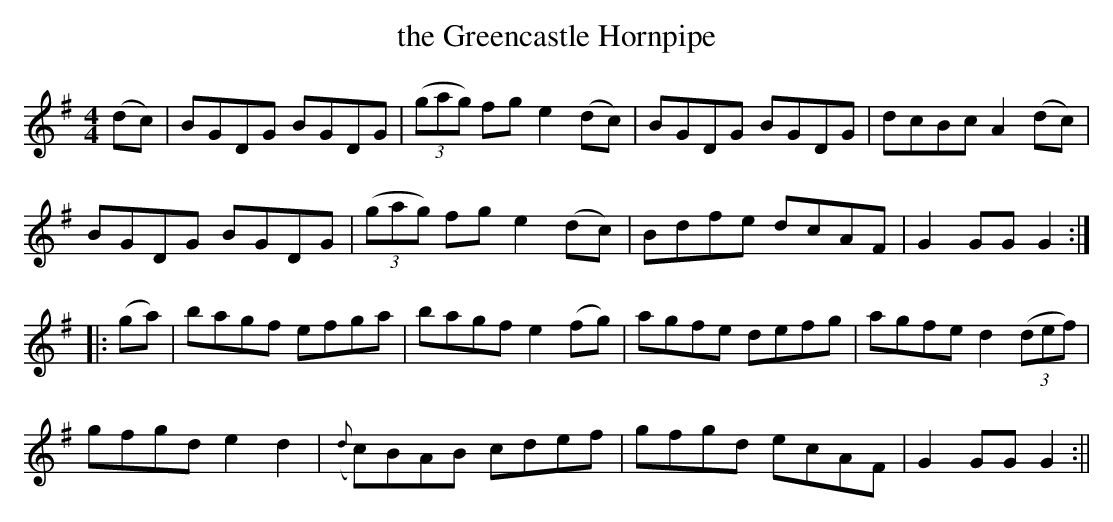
X:1
T:the Greencastle Hornpipe
L:1/8
M:4/4
K:G
(dc) | \
BGDG BGDG  |  ((3gag) fg e2 (dc) | BGDG BGDG | dcBc A2 (dc) |
BGDG BGDG  | ((3gag) fg e2 (dc) | Bdfe dcAF | G2 GG G2 :|
|: (ga) | bagf efga | bagf e2 (fg) | agfe defg | agfe d2 ((3def) |
gfgd e2d2 | ({d}c)BAB cdef | gfgd ecAF | G2 GG G2 :||
